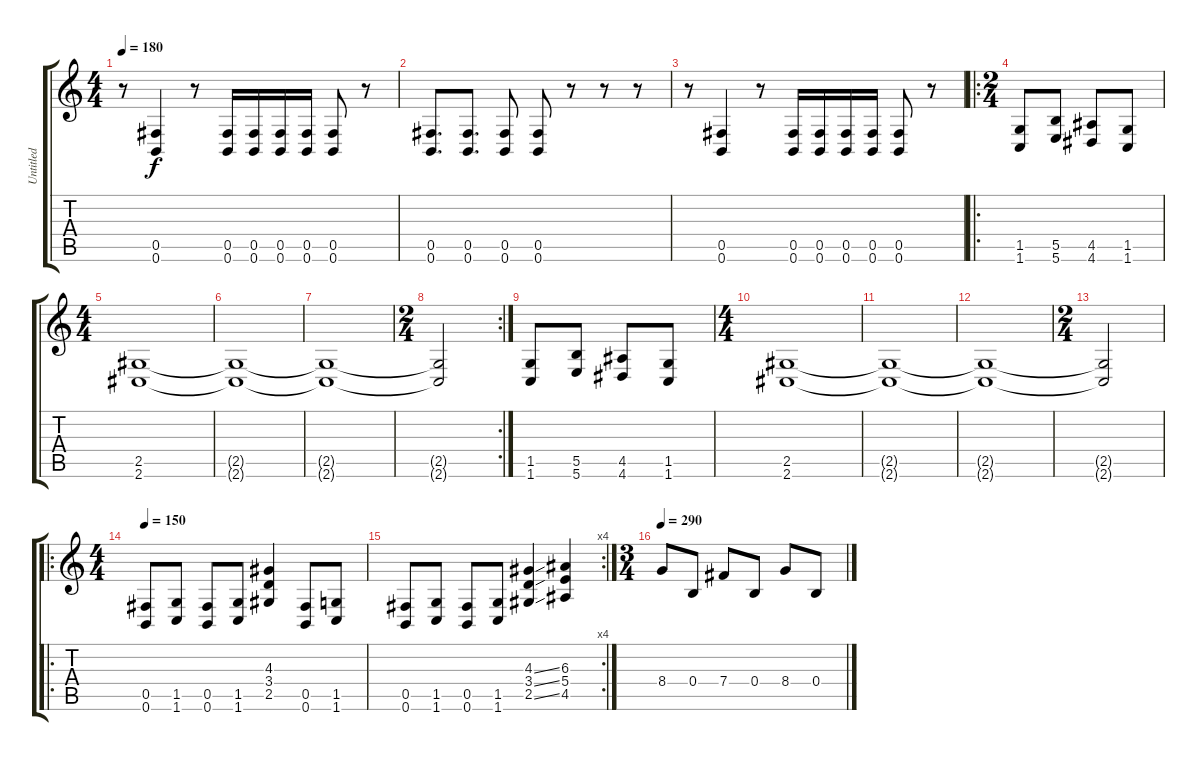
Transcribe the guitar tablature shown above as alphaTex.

\track ("Untitled" "Untitled") {instrument distortionguitar}
\staff {score tabs}
\tuning (Db4 Ab3 E3 B2 Gb2 B1) {hide}
\ts (4 4)
\tempo 180
\clef g2
\ks c
r.8{dy f} (0.5 0.6).4 r.8 (0.5 0.6).16 (0.5 0.6).16 (0.5 0.6).16 (0.5 0.6).16 (0.5 0.6).8 r.8 |
(0.5 0.6).8{d} (0.5 0.6).8{d} (0.5 0.6).8 (0.5 0.6).8 r.8 r.8 r.8 |
r.8 (0.5 0.6).4 r.8 (0.5 0.6).16 (0.5 0.6).16 (0.5 0.6).16 (0.5 0.6).16 (0.5 0.6).8 r.8 |
\ro
\ts (2 4)
(1.5 1.6).8 (5.5 5.6).8 (4.5 4.6).8 (1.5 1.6).8 |
\ts (4 4)
(2.5 2.6).1 |
(2.5{t} 2.6{t}).1 |
(2.5{t} 2.6{t}).1 |
\rc 2
\ts (2 4)
(2.5{t} 2.6{t}).2 |
(1.5 1.6).8 (5.5 5.6).8 (4.5 4.6).8 (1.5 1.6).8 |
\ts (4 4)
(2.5 2.6).1 |
(2.5{t} 2.6{t}).1 |
(2.5{t} 2.6{t}).1 |
\ts (2 4)
(2.5{t} 2.6{t}).2 |
\ro
\ts (4 4)
\tempo 150
(0.5 0.6).8 (1.5 1.6).8 (0.5 0.6).8 (1.5 1.6).8 (4.3 3.4 2.5).4 (0.5 0.6).8 (1.5 1.6).8 |
\rc 4
(0.5 0.6).8 (1.5 1.6).8 (0.5 0.6).8 (1.5 1.6).8 (4.3{ss} 3.4{ss} 2.5{ss}).4 (6.3 5.4 4.5).4 |
\ts (3 4)
\tempo 290
8.4.8 0.4.8 7.4.8 0.4.8 8.4.8 0.4.8
